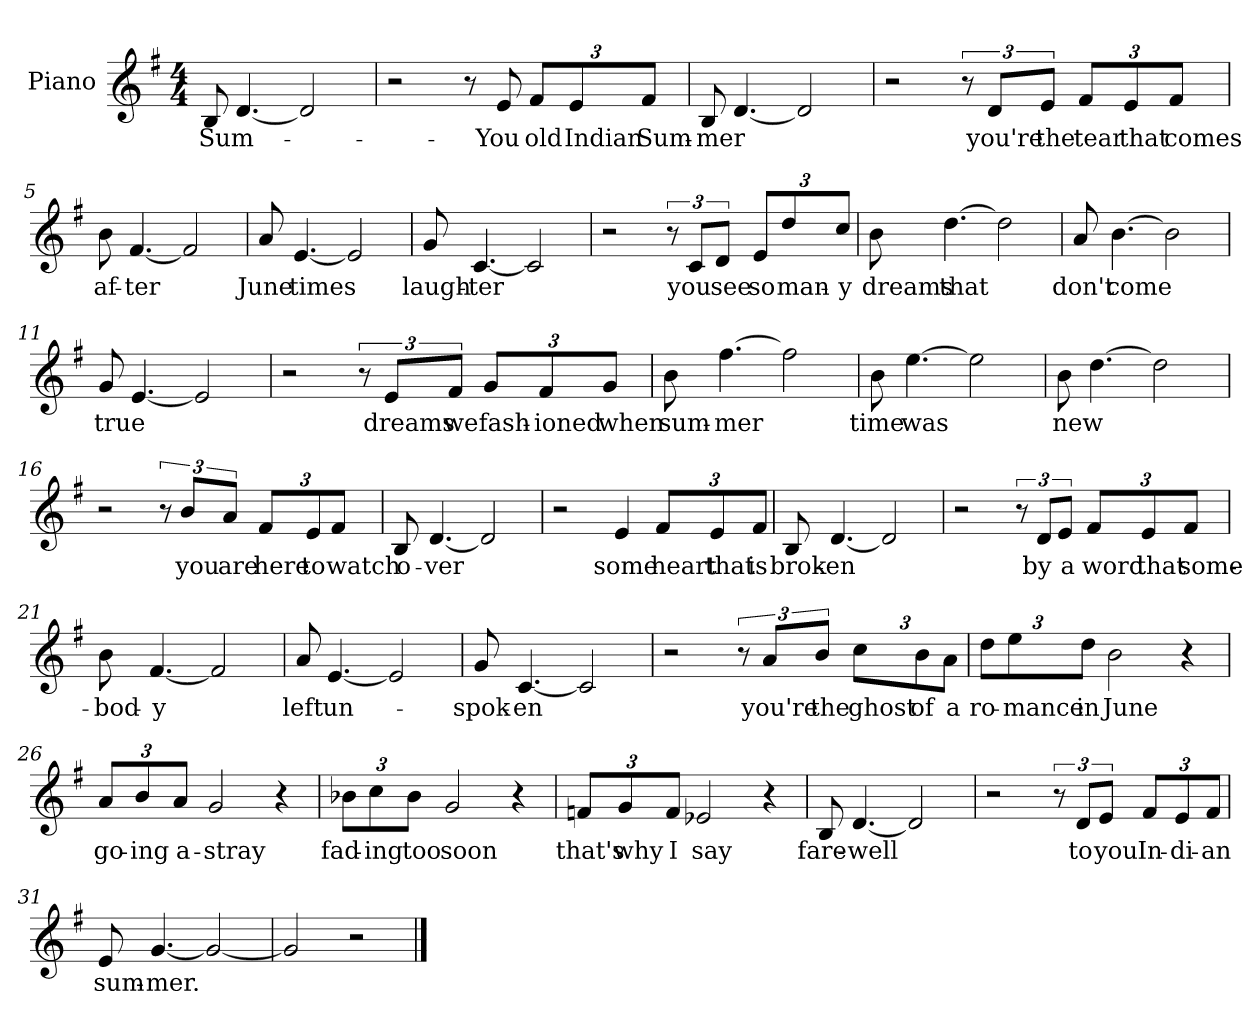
**kern	**text
*part1	*part1
*staff1	*staff1
*I"Piano	*
*I'Pno.	*
*clefG2	*
*k[f#]	*
*M4/4	*
=1	=1
!	!LO:LY:b
8B/	Sum-
[4.d/	.
2d/]	.
=2	=2
2r	.
8r	.
!	!LO:LY:b
8e/	You
*Xbrackettup	*
!	!LO:LY:b
12f#/L	old
!	!LO:LY:b
12e/	Indian
!	!LO:LY:b
12f#/J	Sum-
=3	=3
!	!LO:LY:b
8B/	-mer
[4.d/	.
2d/]	.
=4	=4
2r	.
*brackettup	*
12r	.
!	!LO:LY:b
12d/L	you're
!	!LO:LY:b
12e/J	the
*Xbrackettup	*
!	!LO:LY:b
12f#/L	tear
!	!LO:LY:b
12e/	that
!	!LO:LY:b
12f#/J	comes
!!LO:LB:g=z
=5	=5
!	!LO:LY:b
8b\	af-
!	!LO:LY:b
[4.f#/	-ter
2f#/]	.
=6	=6
!	!LO:LY:b
8a/	June
!	!LO:LY:b
[4.e/	times
2e/]	.
=7	=7
!	!LO:LY:b
8g/	laugh-
!	!LO:LY:b
[4.c/	-ter
2c/]	.
=8	=8
2r	.
*brackettup	*
12r	.
!	!LO:LY:b
12c/L	you
!	!LO:LY:b
12d/J	see
*Xbrackettup	*
!	!LO:LY:b
12e/L	so
!	!LO:LY:b
12dd/	man-
!	!LO:LY:b
12cc/J	-y
!!LO:LB:g=z
=9	=9
!	!LO:LY:b
8b\	dreams
!	!LO:LY:b
[4.dd\	that
2dd\]	.
=10	=10
!	!LO:LY:b
8a/	don't
!	!LO:LY:b
[4.b\	come
2b\]	.
=11	=11
!	!LO:LY:b
8g/	true
[4.e/	.
2e/]	.
=12	=12
2r	.
*brackettup	*
12r	.
!	!LO:LY:b
12e/L	dreams
!	!LO:LY:b
12f#/J	we
*Xbrackettup	*
!	!LO:LY:b
12g/L	fash-
!	!LO:LY:b
12f#/	-ioned
!	!LO:LY:b
12g/J	when
!!LO:LB:g=z
=13	=13
!	!LO:LY:b
8b\	sum-
!	!LO:LY:b
[4.ff#\	-mer
2ff#\]	.
=14	=14
!	!LO:LY:b
8b\	time
!	!LO:LY:b
[4.ee\	was
2ee\]	.
=15	=15
!	!LO:LY:b
8b\	new
[4.dd\	.
2dd\]	.
=16	=16
2r	.
*brackettup	*
12r	.
!	!LO:LY:b
12b/L	you
!	!LO:LY:b
12a/J	are
*Xbrackettup	*
!	!LO:LY:b
12f#/L	here
!	!LO:LY:b
12e/	to
!	!LO:LY:b
12f#/J	watch
!!LO:LB:g=z
=17	=17
!	!LO:LY:b
8B/	o-
!	!LO:LY:b
[4.d/	-ver
2d/]	.
=18	=18
2r	.
!	!LO:LY:b
4e/	some
!	!LO:LY:b
12f#/L	heart
!	!LO:LY:b
12e/	that
!	!LO:LY:b
12f#/J	is
=19	=19
!	!LO:LY:b
8B/	brok-
!	!LO:LY:b
[4.d/	-en
2d/]	.
=20	=20
2r	.
*brackettup	*
12r	.
!	!LO:LY:b
12d/L	by
!	!LO:LY:b
12e/J	a
*Xbrackettup	*
!	!LO:LY:b
12f#/L	word
!	!LO:LY:b
12e/	that
!	!LO:LY:b
12f#/J	some-
!!LO:LB:g=z
=21	=21
!	!LO:LY:b
8b\	-bod-
!	!LO:LY:b
[4.f#/	-y
2f#/]	.
=22	=22
!	!LO:LY:b
8a/	left
!	!LO:LY:b
[4.e/	un-
2e/]	.
=23	=23
!	!LO:LY:b
8g/	-spok-
!	!LO:LY:b
[4.c/	-en
2c/]	.
=24	=24
2r	.
*brackettup	*
12r	.
!	!LO:LY:b
12a/L	you're
!	!LO:LY:b
12b/J	the
*Xbrackettup	*
!	!LO:LY:b
12cc\L	ghost
!	!LO:LY:b
12b\	of
!	!LO:LY:b
12a\J	a
!!LO:LB:g=z
=25	=25
!	!LO:LY:b
12dd\L	ro-
!	!LO:LY:b
12ee\	-mance
!	!LO:LY:b
12dd\J	in
!	!LO:LY:b
2b\	June
4r	.
=26	=26
!	!LO:LY:b
12a/L	go-
!	!LO:LY:b
12b/	-ing
!	!LO:LY:b
12a/J	a-
!	!LO:LY:b
2g/	-stray
4r	.
=27	=27
!	!LO:LY:b
12b-X\L	fad-
!	!LO:LY:b
12cc\	-ing
!	!LO:LY:b
12b-\J	too
!	!LO:LY:b
2g/	soon
4r	.
=28	=28
!	!LO:LY:b
12fn/L	that's
!	!LO:LY:b
12g/	why
!	!LO:LY:b
12f/J	I
!	!LO:LY:b
2e-X/	say
4r	.
!!LO:LB:g=z
=29	=29
!	!LO:LY:b
8B/	fare-
!	!LO:LY:b
[4.d/	-well
2d/]	.
=30	=30
2r	.
*brackettup	*
12r	.
!	!LO:LY:b
12d/L	to
!	!LO:LY:b
12e/J	you
*Xbrackettup	*
!	!LO:LY:b
12f#/L	In-
!	!LO:LY:b
12e/	-di-
!	!LO:LY:b
12f#/J	-an
=31	=31
!	!LO:LY:b
8e/	sum-
!	!LO:LY:b
[4.g/	-mer.
2g/_	.
=32	=32
2g/]	.
2r	.
==	==
*-	*-
